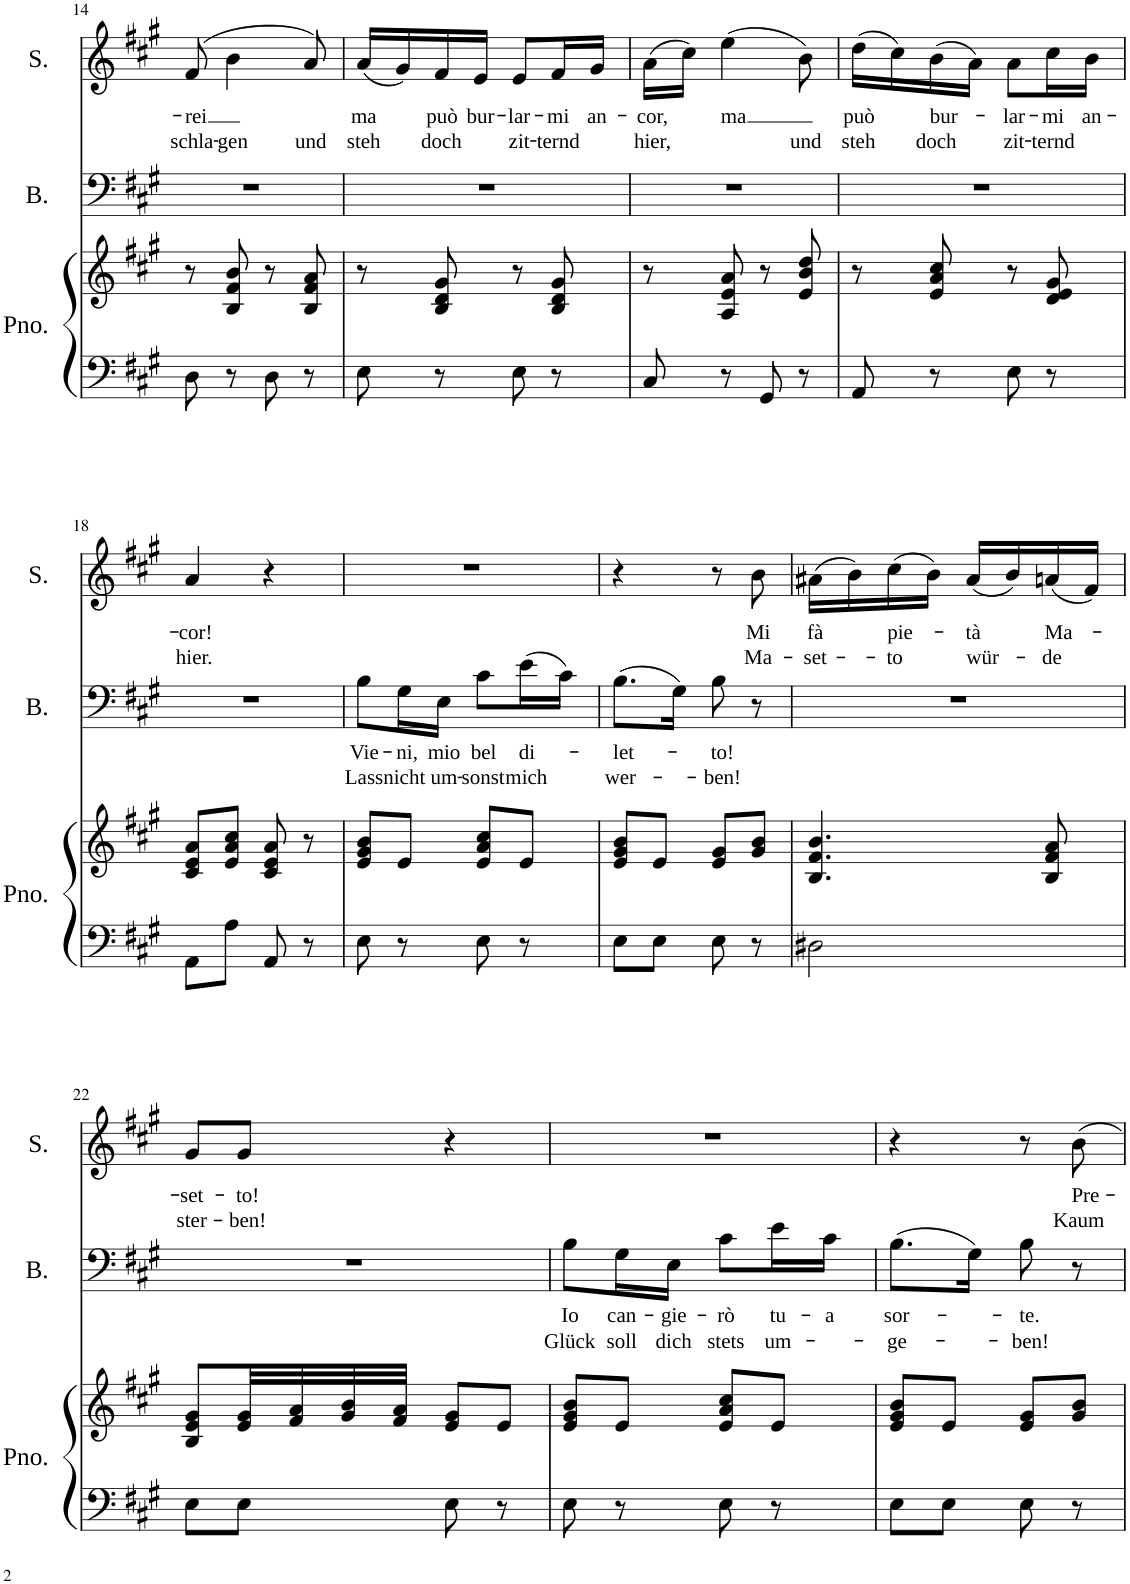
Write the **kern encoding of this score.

**kern	**kern	**kern	**text	**text	**kern	**text	**text
*part3	*part3	*part2	*part2	*part2	*part1	*part1	*part1
*staff4	*staff3	*staff2	*staff2	*staff2	*staff1	*staff1	*staff1
*I"Piano	*	*I"Bass	*	*	*I"Soprano	*	*
*I'Pno.	*	*I'B.	*	*	*I'S.	*	*
!!LO:PB:g=z
*clefF4	*clefG2	*clefF4	*	*	*clefG2	*	*
*k[f#c#g#]	*k[f#c#g#]	*k[f#c#g#]	*	*	*k[f#c#g#]	*	*
*M2/4	*M2/4	*M2/4	*	*	*M2/4	*	*
=14	=14	=14	=14	=14	=14	=14	=14
!	!	!	!	!	!	!LO:LY:b	!LO:LY:b
8D\	8r	2r	.	.	(8f#/	rei	schla-
!	!	!	!	!	!	!	!LO:LY:b
8r	8B/ 8f#/ 8b/	.	.	.	4b\	.	gen
8D\	8r	.	.	.	.	.	.
!	!	!	!	!	!	!	!LO:LY:b
8r	8B/ 8f#/ 8a/	.	.	.	8a/)	.	und
=15	=15	=15	=15	=15	=15	=15	=15
!	!	!	!	!	!	!LO:LY:b	!LO:LY:b
8E\	8r	2r	.	.	(16a/LL	ma	steh
.	.	.	.	.	16g#/)	.	.
!	!	!	!	!	!	!LO:LY:b	!LO:LY:b
8r	8B/ 8d/ 8g#/	.	.	.	16f#/	può	doch
!	!	!	!	!	!	!LO:LY:b	!
.	.	.	.	.	16e/JJ	bur-	.
!	!	!	!	!	!	!LO:LY:b	!LO:LY:b
8E\	8r	.	.	.	8e/L	lar-	zit-
!	!	!	!	!	!	!LO:LY:b	!LO:LY:b
8r	8B/ 8d/ 8g#/	.	.	.	16f#/L	mi	ternd
!	!	!	!	!	!	!LO:LY:b	!
.	.	.	.	.	16g#/JJ	an-	.
=16	=16	=16	=16	=16	=16	=16	=16
!	!	!	!	!	!	!LO:LY:b	!LO:LY:b
8C#/	8r	2r	.	.	(16a\LL	cor,	hier,
.	.	.	.	.	16cc#\JJ)	.	.
!	!	!	!	!	!	!LO:LY:b	!
8r	8A/ 8e/ 8a/	.	.	.	(4ee\	ma	.
8GG#/	8r	.	.	.	.	.	.
!	!	!	!	!	!	!	!LO:LY:b
8r	8e/ 8b/ 8dd/	.	.	.	8b\)	.	und
=17	=17	=17	=17	=17	=17	=17	=17
!	!	!	!	!	!	!LO:LY:b	!LO:LY:b
8AA/	8r	2r	.	.	(16dd\LL	può	steh
.	.	.	.	.	16cc#\)	.	.
!	!	!	!	!	!	!LO:LY:b	!LO:LY:b
8r	8e/ 8a/ 8cc#/	.	.	.	(16b\	bur-	doch
.	.	.	.	.	16a\JJ)	.	.
!	!	!	!	!	!	!LO:LY:b	!LO:LY:b
8E\	8r	.	.	.	8a\L	lar-	zit-
!	!	!	!	!	!	!LO:LY:b	!LO:LY:b
8r	8d/ 8e/ 8g#/	.	.	.	16cc#\L	mi	ternd
!	!	!	!	!	!	!LO:LY:b	!
.	.	.	.	.	16b\JJ	an-	.
!!LO:LB:g=z
=18	=18	=18	=18	=18	=18	=18	=18
!	!	!	!	!	!	!LO:LY:b	!LO:LY:b
8AA\L	8c#/ 8e/ 8a/L	2r	.	.	4a/	cor!	hier.
8A\J	8e/ 8a/ 8cc#/J	.	.	.	.	.	.
8AA/	8c#/ 8e/ 8a/	.	.	.	4r	.	.
8r	8r	.	.	.	.	.	.
=19	=19	=19	=19	=19	=19	=19	=19
!	!	!	!LO:LY:b	!LO:LY:b	!	!	!
8E\	8e/ 8g#/ 8b/L	8B\L	Vie-	Lass	2r	.	.
!	!	!	!LO:LY:b	!LO:LY:b	!	!	!
8r	8e/J	16G#\L	ni,	nicht	.	.	.
!	!	!	!LO:LY:b	!LO:LY:b	!	!	!
.	.	16E\JJ	mio	um-	.	.	.
!	!	!	!LO:LY:b	!LO:LY:b	!	!	!
8E\	8e/ 8a/ 8cc#/L	8c#\L	bel	sonst	.	.	.
!	!	!	!LO:LY:b	!LO:LY:b	!	!	!
8r	8e/J	(16e\L	di-	mich	.	.	.
.	.	16c#\JJ)	.	.	.	.	.
=20	=20	=20	=20	=20	=20	=20	=20
!	!	!	!LO:LY:b	!LO:LY:b	!	!	!
8E\L	8e/ 8g#/ 8b/L	(8.B\L	-let-	wer-	4r	.	.
8E\J	8e/J	.	.	.	.	.	.
.	.	16G#\Jk)	.	.	.	.	.
!	!	!	!LO:LY:b	!LO:LY:b	!	!	!
8E\	8e/ 8g#/L	8B\	-to!	ben!	8r	.	.
!	!	!	!	!	!	!LO:LY:b	!LO:LY:b
8r	8g#/ 8b/J	8r	.	.	8b\	Mi	Ma-
=21	=21	=21	=21	=21	=21	=21	=21
!	!	!	!	!	!	!LO:LY:b	!LO:LY:b
2D#X\	4.B/ 4.f#/ 4.b/	2r	.	.	(16a#X\LL	fà	set-
.	.	.	.	.	16b\)	.	.
!	!	!	!	!	!	!LO:LY:b	!LO:LY:b
.	.	.	.	.	(16cc#\	pie-	to
.	.	.	.	.	16b\JJ)	.	.
!	!	!	!	!	!	!LO:LY:b	!LO:LY:b
.	.	.	.	.	(16a#/LL	tà	wür-
.	.	.	.	.	16b/)	.	.
!	!	!	!	!	!	!LO:LY:b	!LO:LY:b
.	8B/ 8f#/ 8a/	.	.	.	(16an/	Ma-	de
.	.	.	.	.	16f#/JJ)	.	.
!!LO:LB:g=z
=22	=22	=22	=22	=22	=22	=22	=22
!	!	!	!	!	!	!LO:LY:b	!LO:LY:b
8E\L	8B/ 8e/ 8g#/L	2r	.	.	8g#/L	set-	ster-
!	!	!	!	!	!	!LO:LY:b	!LO:LY:b
8E\J	32e/ 32g#/LL	.	.	.	8g#/J	to!	ben!
.	32f#/ 32a/	.	.	.	.	.	.
.	32g#/ 32b/	.	.	.	.	.	.
.	32f#/ 32a/JJJ	.	.	.	.	.	.
8E\	8e/ 8g#/L	.	.	.	4r	.	.
8r	8e/J	.	.	.	.	.	.
=23	=23	=23	=23	=23	=23	=23	=23
!	!	!	!LO:LY:b	!LO:LY:b	!	!	!
8E\	8e/ 8g#/ 8b/L	8B\L	Io	Glück	2r	.	.
!	!	!	!LO:LY:b	!LO:LY:b	!	!	!
8r	8e/J	16G#\L	can-	soll	.	.	.
!	!	!	!LO:LY:b	!LO:LY:b	!	!	!
.	.	16E\JJ	gie-	dich	.	.	.
!	!	!	!LO:LY:b	!LO:LY:b	!	!	!
8E\	8e/ 8a/ 8cc#/L	8c#\L	rò	stets	.	.	.
!	!	!	!LO:LY:b	!LO:LY:b	!	!	!
8r	8e/J	16e\L	tu-	um-	.	.	.
!	!	!	!LO:LY:b	!	!	!	!
.	.	16c#\JJ	a	.	.	.	.
=24	=24	=24	=24	=24	=24	=24	=24
!	!	!	!LO:LY:b	!LO:LY:b	!	!	!
8E\L	8e/ 8g#/ 8b/L	(8.B\L	sor-	ge-	4r	.	.
8E\J	8e/J	.	.	.	.	.	.
.	.	16G#\Jk)	.	.	.	.	.
!	!	!	!LO:LY:b	!LO:LY:b	!	!	!
8E\	8e/ 8g#/L	8B\	te.	ben!	8r	.	.
!	!	!	!	!	!	!LO:LY:b	!LO:LY:b
8r	8g#/ 8b/J	8r	.	.	8b\	Pre-	Kaum
=	=	=	=	=	=	=	=
*-	*-	*-	*-	*-	*-	*-	*-
